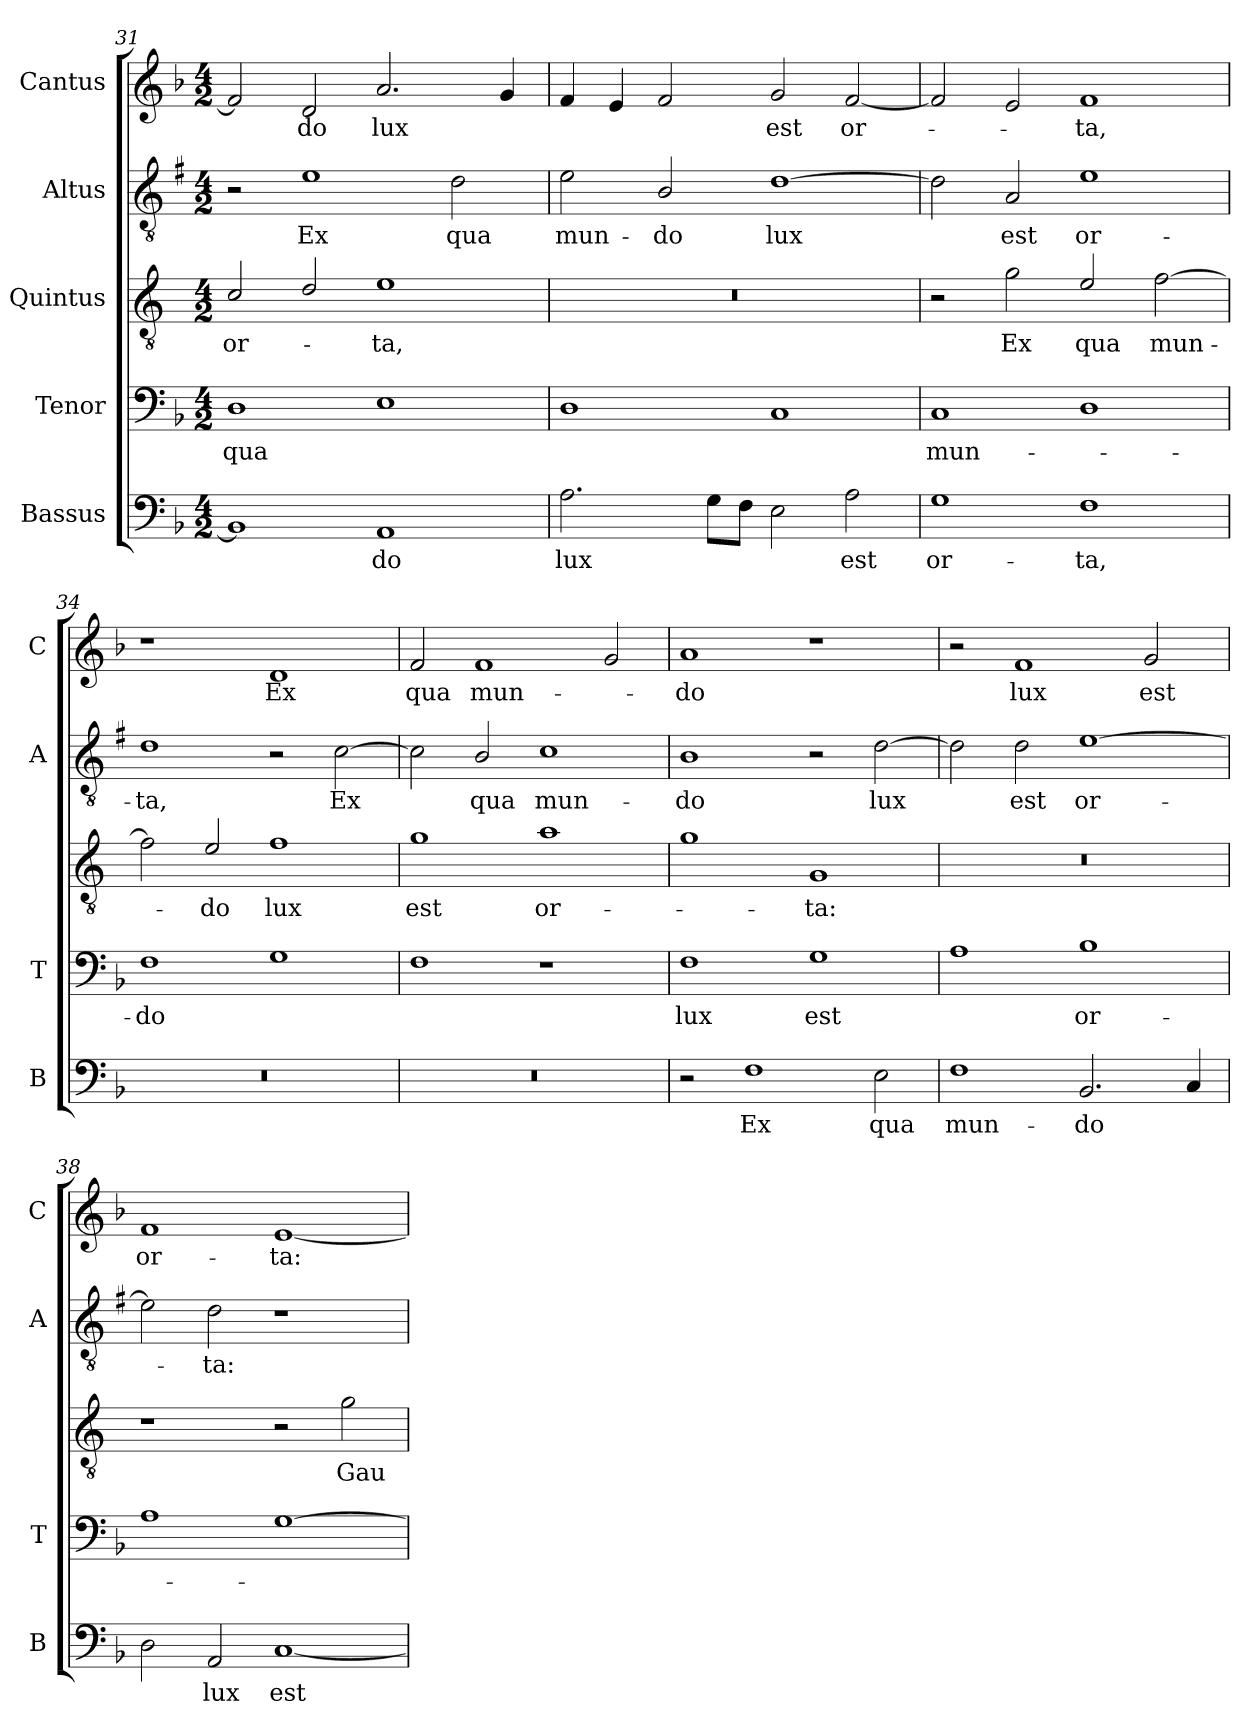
**kern	**text	**kern	**text	**kern	**text	**kern	**text	**kern	**text
*part5	*part5	*part4	*part4	*part3	*part3	*part2	*part2	*part1	*part1
*staff5	*staff5	*staff4	*staff4	*staff3	*staff3	*staff2	*staff2	*staff1	*staff1
*I"Bassus	*	*I"Tenor	*	*I"Quintus	*	*I"Altus	*	*I"Cantus	*
*I'B	*	*I'T	*	*	*	*I'A	*	*I'C	*
*clefF4	*	*clefF4	*	*clefGv2	*	*clefGv2	*	*clefG2	*
*	*	*	*	*ITrd4c7	*	*ITrd1c2	*	*	*
*k[b-]	*	*k[b-]	*	*k[b-]	*	*k[b-]	*	*k[b-]	*
*F:	*	*F:	*	*F:	*	*F:	*	*F:	*
*M4/2	*	*M4/2	*	*M4/2	*	*M4/2	*	*M4/2	*
=31	=31	=31	=31	=31	=31	=31	=31	=31	=31
!	!	!	!LO:LY:b	!	!LO:LY:b	!	!	!	!
1BB-]	.	1D	qua	2F/	or-	2r	.	2f/]	.
!	!	!	!	!	!	!	!LO:LY:b	!	!LO:LY:b
.	.	.	.	2G/	.	1d	Ex	2d/	-do
!	!LO:LY:b	!	!	!	!LO:LY:b	!	!	!	!LO:LY:b
1AA	-do	1E	.	1A	-ta,	.	.	2.a/	lux
!	!	!	!	!	!	!	!LO:LY:b	!	!
.	.	.	.	.	.	2c\	qua	.	.
.	.	.	.	.	.	.	.	4g/	.
=32	=32	=32	=32	=32	=32	=32	=32	=32	=32
!	!LO:LY:b	!	!	!	!	!	!LO:LY:b	!	!
2.A\	lux	1D	.	0r	.	2d\	mun-	4f/	.
.	.	.	.	.	.	.	.	4e/	.
!	!	!	!	!	!	!	!LO:LY:b	!	!
.	.	.	.	.	.	2A/	-do	2f/	.
8G\L	.	.	.	.	.	.	.	.	.
8F\J	.	.	.	.	.	.	.	.	.
!	!	!	!	!	!	!	!LO:LY:b	!	!LO:LY:b
2E\	.	1C	.	.	.	[1c	lux	2g/	est
!	!LO:LY:b	!	!	!	!	!	!	!	!LO:LY:b
2A\	est	.	.	.	.	.	.	[2f/	or-
=33	=33	=33	=33	=33	=33	=33	=33	=33	=33
!	!LO:LY:b	!	!LO:LY:b	!	!	!	!	!	!
1G	or-	1C	mun-	2r	.	2c\]	.	2f/]	.
!	!	!	!	!	!LO:LY:b	!	!LO:LY:b	!	!
.	.	.	.	2c\	Ex	2G/	est	2e/	.
!	!LO:LY:b	!	!	!	!LO:LY:b	!	!LO:LY:b	!	!LO:LY:b
1F	-ta,	1D	.	2A/	qua	1d	or-	1f	-ta,
!	!	!	!	!	!LO:LY:b	!	!	!	!
.	.	.	.	[2B-\	mun-	.	.	.	.
=34	=34	=34	=34	=34	=34	=34	=34	=34	=34
!	!	!	!LO:LY:b	!	!	!	!LO:LY:b	!	!
0r	.	1F	-do	2B-\]	.	1c	-ta,	1r	.
!	!	!	!	!	!LO:LY:b	!	!	!	!
.	.	.	.	2A/	-do	.	.	.	.
!	!	!	!	!	!LO:LY:b	!	!	!	!LO:LY:b
.	.	1G	.	1B-	lux	2r	.	1d	Ex
!	!	!	!	!	!	!	!LO:LY:b	!	!
.	.	.	.	.	.	[2B-\	Ex	.	.
=35	=35	=35	=35	=35	=35	=35	=35	=35	=35
!	!	!	!	!	!LO:LY:b	!	!	!	!LO:LY:b
0r	.	1F	.	1c	est	2B-\]	.	2f/	qua
!	!	!	!	!	!	!	!LO:LY:b	!	!LO:LY:b
.	.	.	.	.	.	2A/	qua	1f	mun-
!	!	!	!	!	!LO:LY:b	!	!LO:LY:b	!	!
.	.	1r	.	1d	or-	1B-	mun-	.	.
.	.	.	.	.	.	.	.	2g/	.
=36	=36	=36	=36	=36	=36	=36	=36	=36	=36
!	!	!	!LO:LY:b	!	!	!	!LO:LY:b	!	!LO:LY:b
2r	.	1F	lux	1c	.	1A	-do	1a	-do
!	!LO:LY:b	!	!	!	!	!	!	!	!
1F	Ex	.	.	.	.	.	.	.	.
!	!	!	!LO:LY:b	!	!LO:LY:b	!	!	!	!
.	.	1G	est	1C	-ta:	2r	.	1r	.
!	!LO:LY:b	!	!	!	!	!	!LO:LY:b	!	!
2E\	qua	.	.	.	.	[2c\	lux	.	.
!!LO:PB:g=z
=37	=37	=37	=37	=37	=37	=37	=37	=37	=37
!	!LO:LY:b	!	!	!	!	!	!	!	!
1F	mun-	1A	.	0r	.	2c\]	.	2r	.
!	!	!	!	!	!	!	!LO:LY:b	!	!LO:LY:b
.	.	.	.	.	.	2c\	est	1f	lux
!	!LO:LY:b	!	!LO:LY:b	!	!	!	!LO:LY:b	!	!
2.BB-/	-do	1B-	or-	.	.	[1d	or-	.	.
!	!	!	!	!	!	!	!	!	!LO:LY:b
.	.	.	.	.	.	.	.	2g/	est
4C/	.	.	.	.	.	.	.	.	.
=38	=38	=38	=38	=38	=38	=38	=38	=38	=38
!	!	!	!	!	!	!	!	!	!LO:LY:b
2D\	.	1A	.	1r	.	2d\]	.	1f	or-
!	!LO:LY:b	!	!	!	!	!	!LO:LY:b	!	!
2AA/	lux	.	.	.	.	2c\	-ta:	.	.
!	!LO:LY:b	!	!	!	!	!	!	!	!LO:LY:b
[1C	est	[1G	.	2r	.	1r	.	[1e	-ta:
!	!	!	!	!	!LO:LY:b	!	!	!	!
.	.	.	.	2c\	Gau-	.	.	.	.
=	=	=	=	=	=	=	=	=	=
*-	*-	*-	*-	*-	*-	*-	*-	*-	*-
